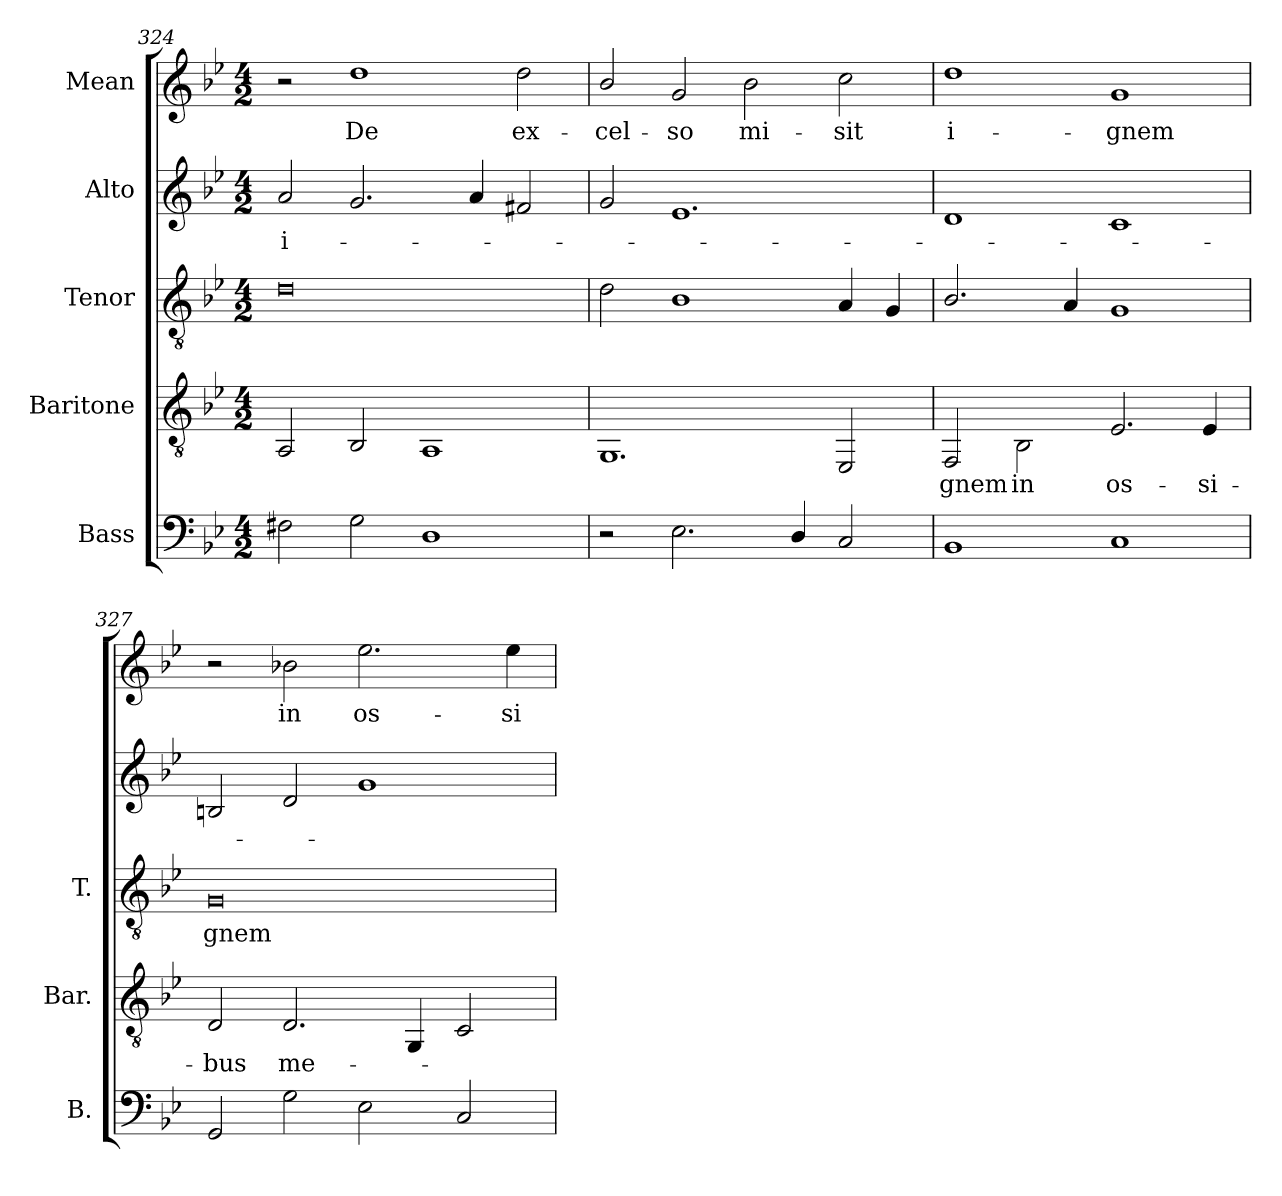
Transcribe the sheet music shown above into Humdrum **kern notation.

**kern	**kern	**text	**kern	**text	**kern	**text	**kern	**text
*part5	*part4	*part4	*part3	*part3	*part2	*part2	*part1	*part1
*staff5	*staff4	*staff4	*staff3	*staff3	*staff2	*staff2	*staff1	*staff1
*I"Bass	*I"Baritone	*	*I"Tenor	*	*I"Alto	*	*I"Mean	*
*I'B.	*I'Bar.	*	*I'T.	*	*	*	*	*
*clefF4	*clefGv2	*	*clefGv2	*	*clefG2	*	*clefG2	*
*	*	*	*ITrd7c12	*	*	*	*	*
*k[b-e-]	*k[b-e-]	*	*k[b-e-]	*	*k[b-e-]	*	*k[b-e-]	*
*B-:	*B-:	*	*B-:	*	*B-:	*	*B-:	*
*M4/2	*M4/2	*	*M4/2	*	*M4/2	*	*M4/2	*
=324	=324	=324	=324	=324	=324	=324	=324	=324
!	!	!	!	!	!	!LO:LY:b:color=#000000	!	!
2F#Xi\	2AAi/	.	0Di	.	2ai/	i-	2r	.
!	!	!	!	!	!	!	!	!LO:LY:b:color=#000000
2Gi\	2BB-i/	.	.	.	2.gi/	.	1ddi	De
1Di	1AAi	.	.	.	.	.	.	.
.	.	.	.	.	4ai/	.	.	.
!	!	!	!	!	!	!	!	!LO:LY:b:color=#000000
.	.	.	.	.	2f#Xi/	.	2ddi\	ex-
=325	=325	=325	=325	=325	=325	=325	=325	=325
!	!	!	!	!	!	!	!	!LO:LY:b:color=#000000
2r	1.GGi	.	2Di\	.	2gi/	.	2b-i/	-cel-
!	!	!	!	!	!	!	!	!LO:LY:b:color=#000000
2.E-i\	.	.	1BB-i	.	1.e-i	.	2gi/	-so
!	!	!	!	!	!	!	!	!LO:LY:b:color=#000000
.	.	.	.	.	.	.	2b-i\	mi-
4Di/	.	.	.	.	.	.	.	.
!	!	!	!	!	!	!	!	!LO:LY:b:color=#000000
2Ci/	2EE-i/	.	4AAi/	.	.	.	2cci\	-sit
.	.	.	4GGi/	.	.	.	.	.
=326	=326	=326	=326	=326	=326	=326	=326	=326
!	!	!LO:LY:b:color=#000000	!	!	!	!	!	!
!	!	!	!	!	!	!	!	!LO:LY:b:color=#000000
1BB-i	2FFi/	-gnem	2.BB-i/	.	1di	.	1ddi	i-
!	!	!LO:LY:b:color=#000000	!	!	!	!	!	!
.	2BB-i\	in	.	.	.	.	.	.
.	.	.	4AAi/	.	.	.	.	.
!	!	!LO:LY:b:color=#000000	!	!	!	!	!	!
!	!	!	!	!	!	!	!	!LO:LY:b:color=#000000
1Ci	2.E-i/	os-	1GGi	.	1ci	.	1gi	-gnem
!	!	!LO:LY:b:color=#000000	!	!	!	!	!	!
.	4E-i/	-si-	.	.	.	.	.	.
!!LO:PB:g=z
=327	=327	=327	=327	=327	=327	=327	=327	=327
!	!	!LO:LY:b:color=#000000	!	!	!	!	!	!
!	!	!	!	!LO:LY:b:color=#000000	!	!	!	!
2GGi/	2Di/	-bus	0GGi	-gnem	2Bni/	.	2r	.
!	!	!LO:LY:b:color=#000000	!	!	!	!	!	!
!	!	!	!	!	!	!	!	!LO:LY:b:color=#000000
2Gi\	2.Di/	me-	.	.	2di/	.	2b-Xi\	in
!	!	!	!	!	!	!	!	!LO:LY:b:color=#000000
2E-i\	.	.	.	.	1gi	.	2.ee-i\	os-
.	4GGi/	.	.	.	.	.	.	.
2Ci/	2Ci/	.	.	.	.	.	.	.
!	!	!	!	!	!	!	!	!LO:LY:b:color=#000000
.	.	.	.	.	.	.	4ee-i\	-si-
=	=	=	=	=	=	=	=	=
*-	*-	*-	*-	*-	*-	*-	*-	*-
